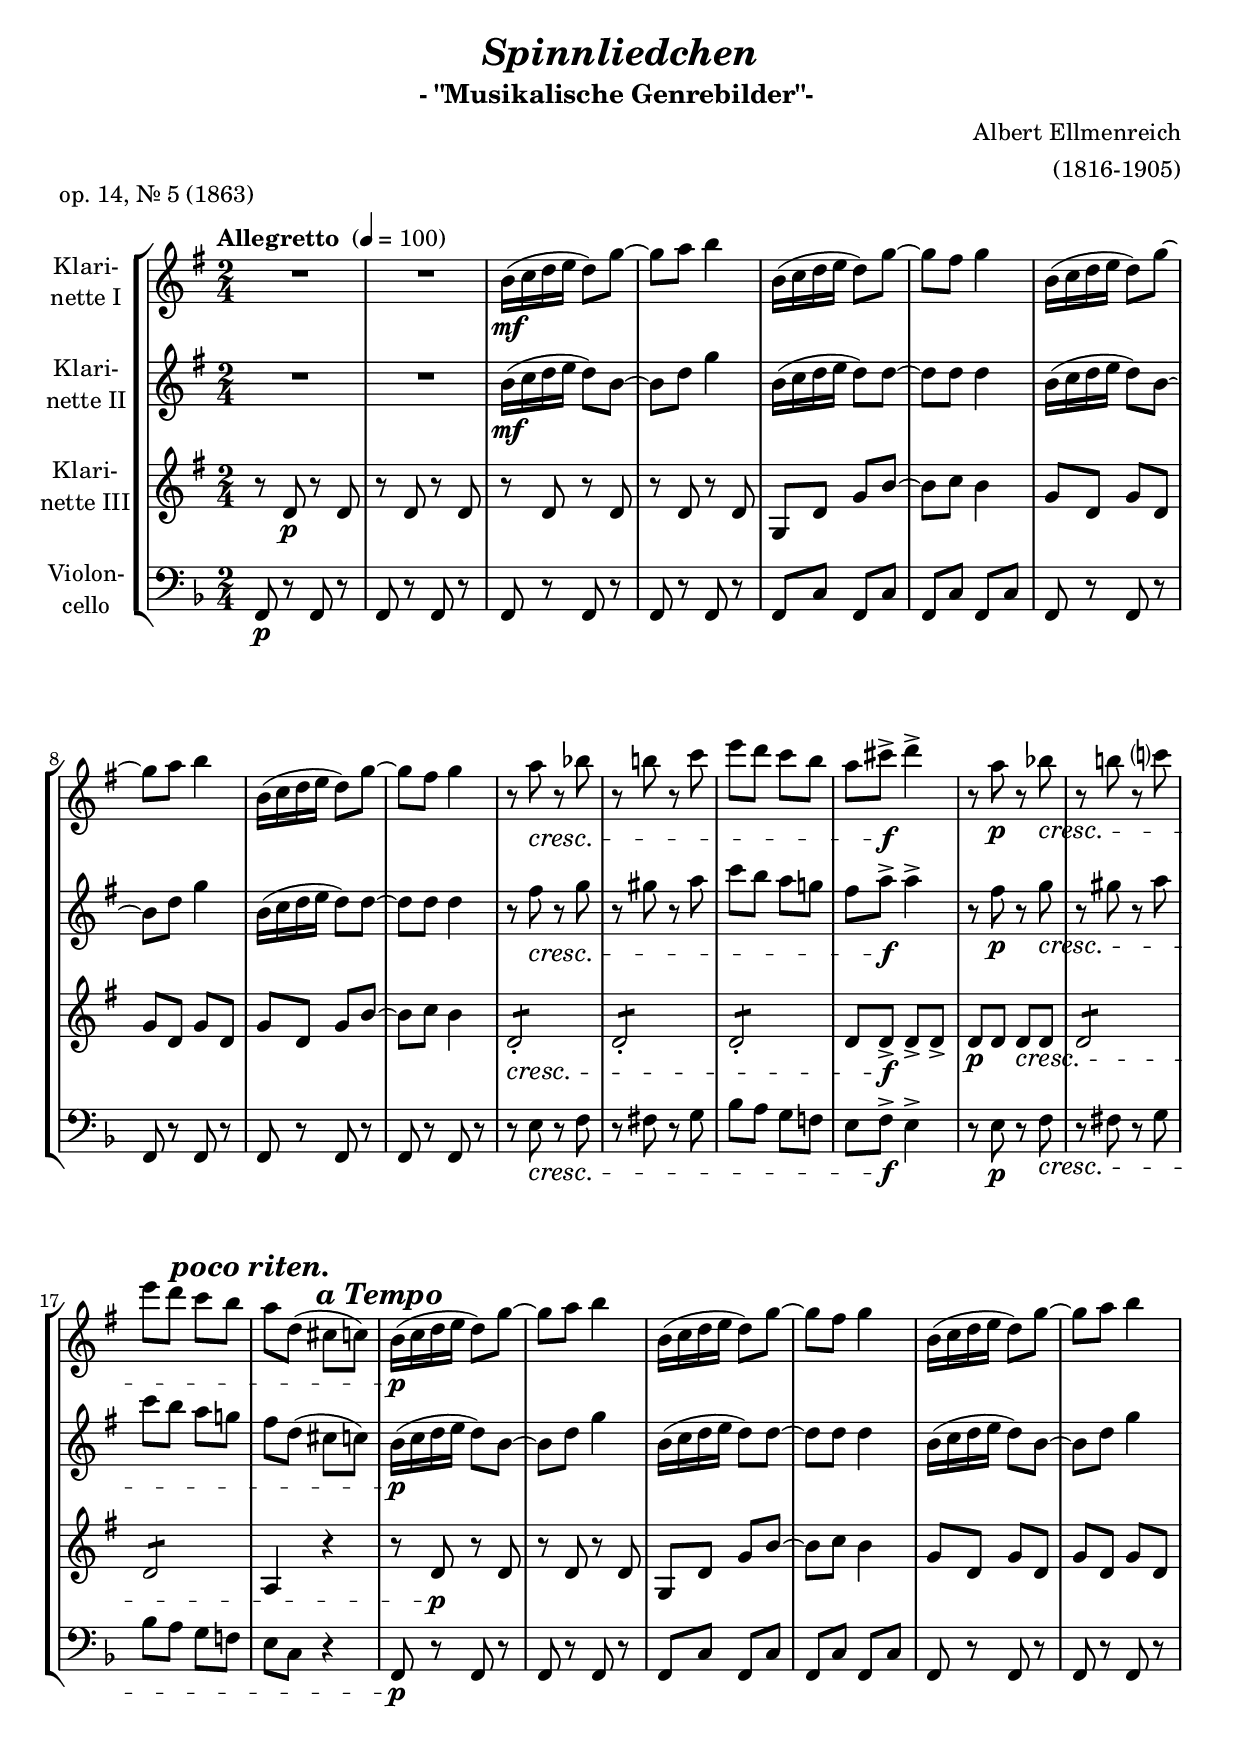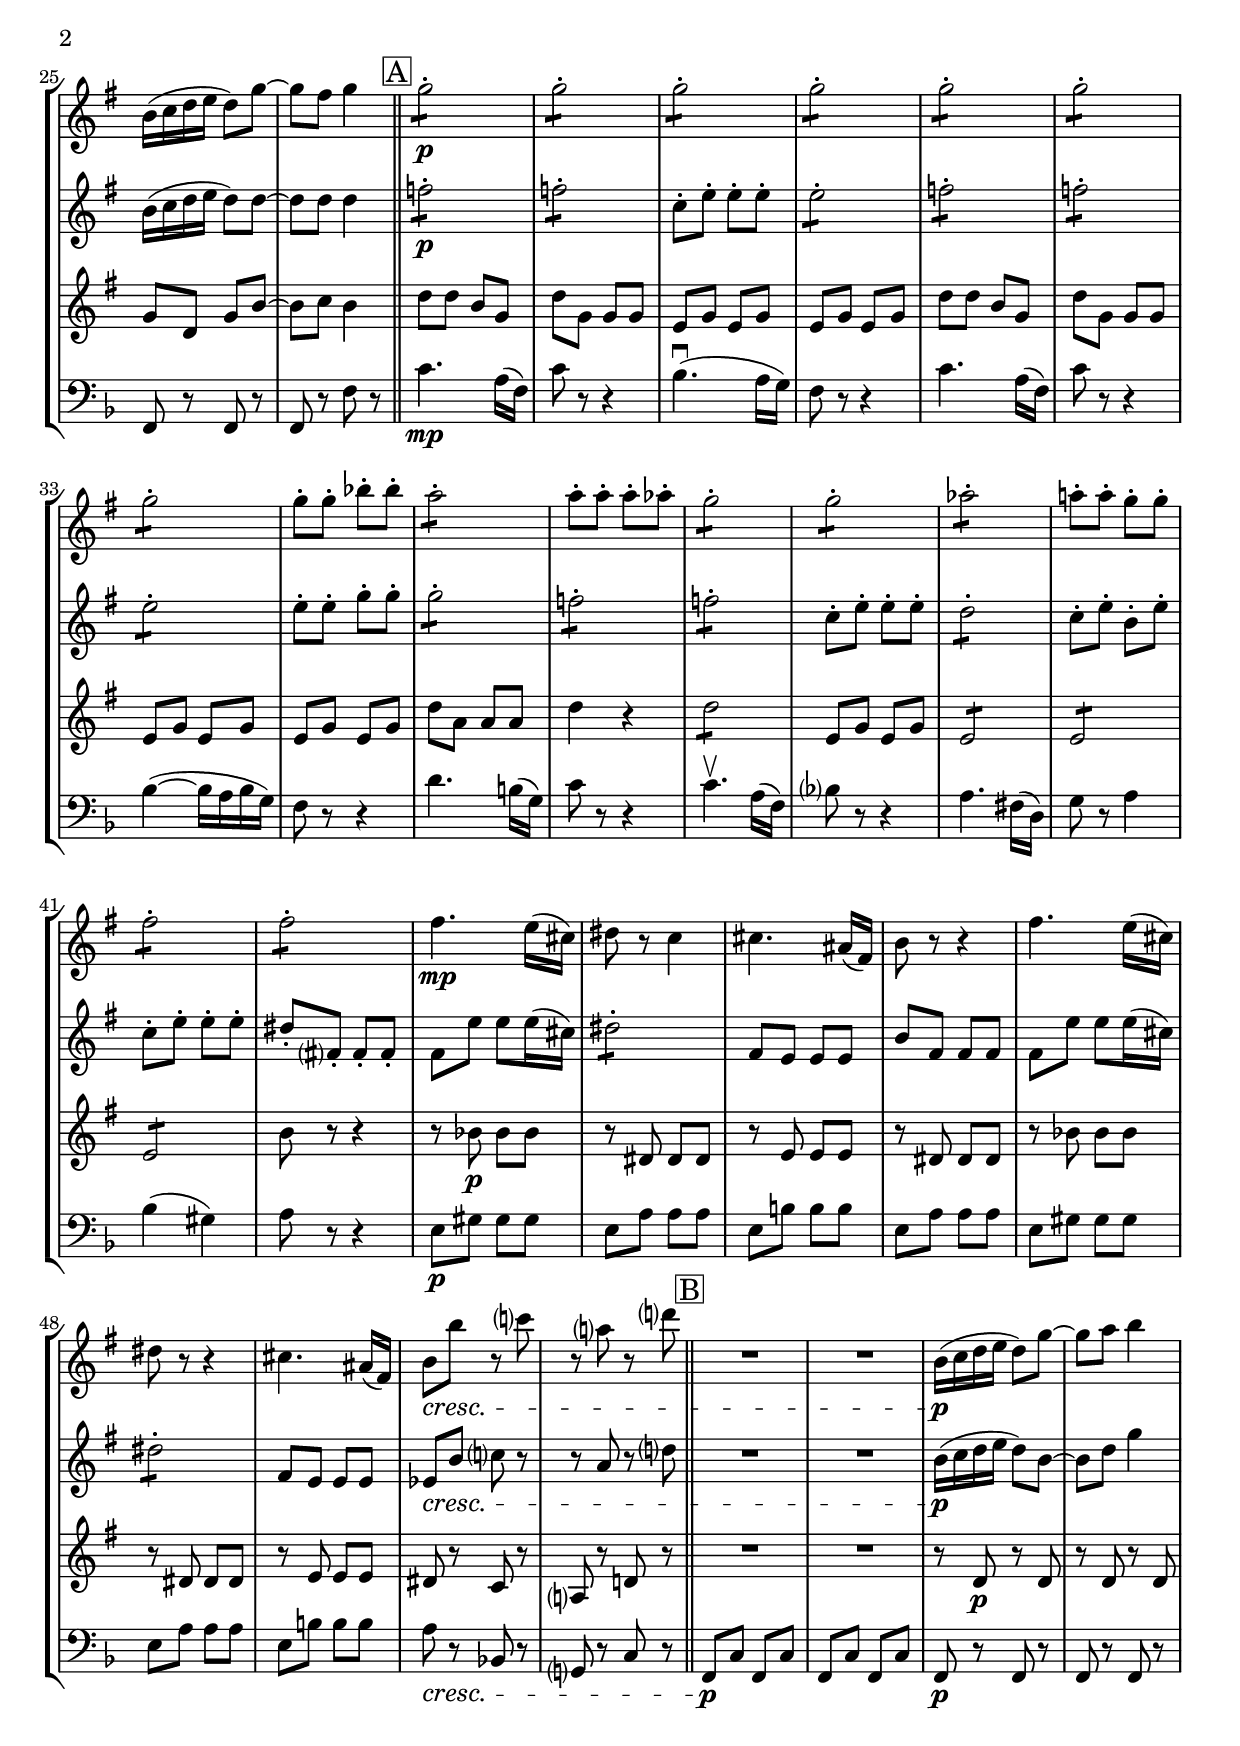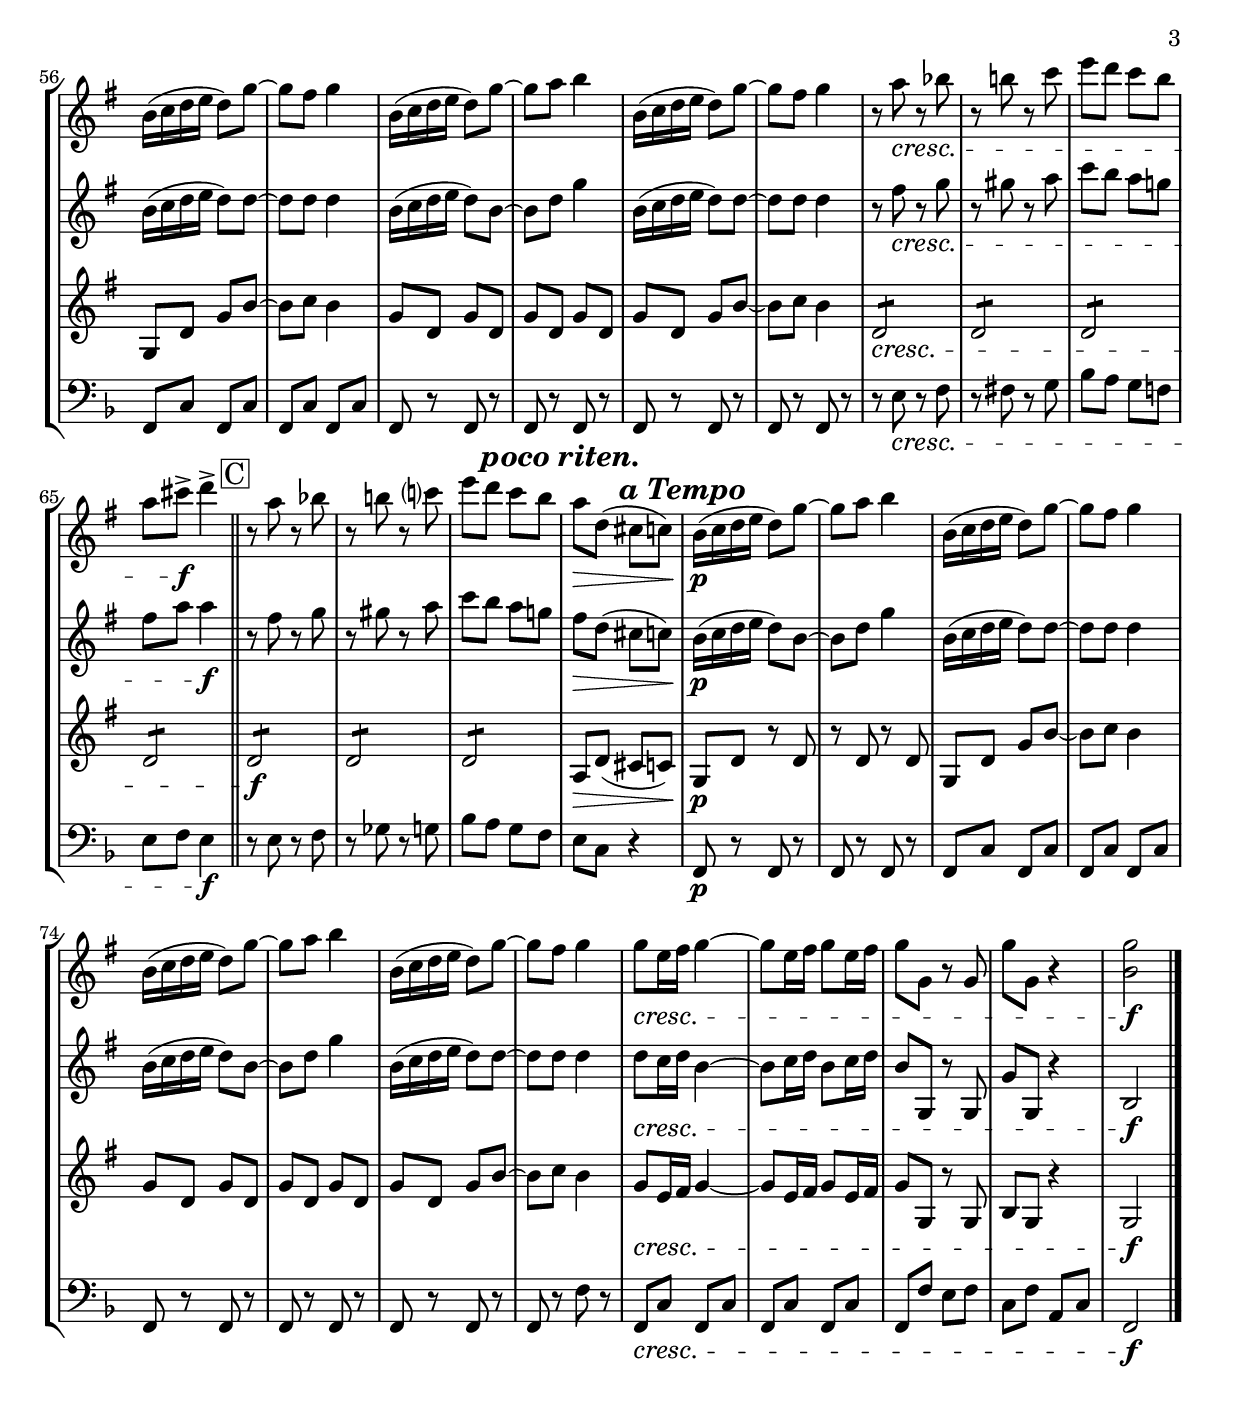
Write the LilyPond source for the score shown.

\version "2.18.2"
\include "deutsch.ly"

#(set-global-staff-size 20.475)

\header {
  title     = \markup \bold \italic "Spinnliedchen"
  subtitle  = "- \"Musikalische Genrebilder\"- "
  composer  = "Albert Ellmenreich"
  arranger  = "(1816-1905)"
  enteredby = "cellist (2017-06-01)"
  piece     = "op. 14, Nr. 5 (1863)"
}

voiceconsts = {
  \key g \major
  \time 2/4
  \clef "treble"
%  \numericTimeSignature
  \compressFullBarRests
  % Set default beaming for all staves
%  \set Timing.beamExceptions = #'()
%  \set Timing.baseMoment     = #(ly:make-moment 1 4)
%  \set Timing.beatStructure  = #'(1 1 1 1)
  \tempo "Allegretto " 4=100
}

mikl = "clarinet"
miba = "cello"
%mist = "string ensemble 1"
%miba = "bassoon"
%miba = "harpsichord"
milo = "drawbar organ"

boxa = { \bar "||" \mark \markup \box "A" }
boxb = { \bar "||" \mark \markup \box "B" }
boxc = { \bar "||" \mark \markup \box "C" }

atem = \mark \markup \bold \italic "a Tempo"
pori = \mark \markup \bold \italic "poco riten."

va = \relative c'' {
  \voiceconsts

  R2*2
  h16(\mf c d e d8) g~
  g a h4
  h,16( c d e d8) g~
  g fis g4
  h,16( c d e d8) g~
  g a h4
  
  h,16( c d e d8) g~  
  g fis g4
  r8 a\cresc r b
  r h! r c
  e d c h
  a cis->\f d4->
  r8 a\p r b\cresc
  r h! r c?
  e d c h \pori

  a d,( cis c) \atem
  h16(\p c d e d8) g~
  g a h4
  h,16( c d e d8) g~
  g fis g4
  h,16( c d e d8) g~
  g a h4
  h,16( c d e d8) g~

  g fis g4 \boxa
  \repeat tremolo 4 g8-.\p
  \repeat tremolo 4 g-.
  \repeat tremolo 4 g-.
  \repeat tremolo 4 g-.
  \repeat tremolo 4 g-.
  \repeat tremolo 4 g-.
  \repeat tremolo 4 g-.
  g-. g-. b-. b-.
  \repeat tremolo 4 a-.

  a-. a-. a-. as-.
  \repeat tremolo 4 g-.
  \repeat tremolo 4 g-.
  \repeat tremolo 4 as-.
  a!-. a-. g-. g-.
  \repeat tremolo 4 fis-.
  \repeat tremolo 4 fis-.

  fis4.\mp e16( cis)
  dis8 r c4
  cis4. ais16( fis)
  h8 r r4
  fis'4. e16( cis)
  dis8 r r4
  cis4. ais16( fis)
  h8\cresc h' r c?
  r a? r d? \boxb

  R2*2
  h,16(\p c d e d8) g~
  g a h4
  h,16( c d e d8) g~
  g fis g4
  h,16( c d e d8) g~
  g a h4
  
  h,16( c d e d8) g~  
  g fis g4
  r8 a\cresc r b
  r h! r c
  e d c h
  a cis->\f d4-> \boxc
  r8 a r b
  r h! r c?

  e d c h \pori
  a\> d,( cis c) \atem
  h16(\!\p c d e d8) g~
  g a h4
  h,16( c d e d8) g~
  g fis g4
  h,16( c d e d8) g~

  g a h4
  h,16( c d e d8) g~
  g fis g4
  g8\cresc e16 fis g4~
  g8 e16 fis g8 e16 fis
  g8 g, r g
  g' g, r4
  <h g'>2\f \bar "|."
}

\include "v2.ily"
vc = \relative c' {
  \voiceconsts

  r8 d\p r d
  r d r d
  r d r d
  r d r d
  g, d' g h~
  h c h4
  g8 d g d
  g d g d
  
  g d g h~
  h c h4
  \repeat tremolo 4 d,8-.\cresc
  \repeat tremolo 4 d-.
  \repeat tremolo 4 d-.
  d d->\f d-> d->
  d\p d d\cresc d
  \repeat tremolo 4 d
  
  \repeat tremolo 4 d \pori
  a4 r \atem
  r8 d\p r d
  r d r d
  g, d' g h~
  h c h4
  g8 d g d
  g d g d

  g d g h~
  h c h4 \boxa
  d8 d h g
  d' g, g g
  e g e g
  e g e g
  d' d h g
  d' g, g g
  e g e g
  e g e g

  d' a a a
  d4 r
  \repeat tremolo 4 d8
  e, g e g
  \repeat tremolo 4 e
  \repeat tremolo 4 e
  \repeat tremolo 4 e
  h' r r4
%{
  d4.\mp h16( g)
  d'8 r r4
  c4.( h16 a)
  g8 r r4
  d4. h16( g)
  d'8 r r4
  c(~ c16 h c a)
  g8 r r4
  e''4. cis16( a)

  d8 r r4
  d4. h16( g)
  c?8 r r4
  d4. gis,16( e)
  c'8 r h4
  c( ais)
  h8 r r4
%}
  r8 b\p b b
  r dis, dis dis
  r e e e

  r dis dis dis
  r b' b b
  r dis, dis dis
  r e e e
  dis r c r
  a? r d! r \boxb
  R2*2
  r8 d\p r d
  r d r d

  g, d' g h~
  h c h4
  g8 d g d
  g d g d
  g d g h~
  h c h4
  \repeat tremolo 4 d,8\cresc
  \repeat tremolo 4 d
  \repeat tremolo 4 d
  
  \repeat tremolo 4 d \boxc
  \repeat tremolo 4 d\f
  \repeat tremolo 4 d
  \repeat tremolo 4 d \pori
  a\> d( cis c)
  g\!\p d' r d
  r d r d
  g, d' g h~
  h c h4

  g8 d g d
  g d g d
  g d g h~
  h c h4
  g8\cresc e16 fis g4~
  g8 e16 fis g8 e16 fis
  g8 g, r g
  h g r4
  g2\f \bar "|."
}

vd = \relative c {
  \voiceconsts
  \clef "bass"

  g8\p r g r
  g r g r
  g r g r
  g r g r
  g d' g, d'
  g, d' g, d'
  g, r g r
  g r g r
  g r g r

  g r g r
  r fis'\cresc r g
  r gis r a
  c h a g!
  fis g->\f fis4->
  r8 fis\p r g\cresc
  r gis r a
  c h a g! \pori
  fis d r4 \atem

  g,8\p r g r
  g r g r
  g d' g, d'
  g, d' g, d'
  g, r g r
  g r g r
  g r g r
  g r g' r \boxa
  d'4.\mp h16( g)

  d'8 r r4
  c4.(\downbow h16 a)
  g8 r r4
  d'4. h16( g)
  d'8 r r4
  c4(~ c16 h c a)
  g8 r r4
  e'4. cis16( a)
  d8 r r4
  d4.\upbow h16( g)

  c?8 r r4
  h4. gis16( e)
  a8 r h4
  c( ais)
  h8 r r4
  fis8\p ais ais ais
  fis h h h
  fis cis' cis cis
  fis, h h h

  fis ais ais ais
  fis h h h
  fis cis' cis cis
  h\cresc r c,! r
  a? r d r \boxb
  g,\p d' g, d'
  g, d' g, d'
  g,\p r g r
  g r g r

  g d' g, d'
  g, d' g, d'
  g, r g r
  g r g r
  g r g r
  g r g r
  r fis'\cresc r g
  r gis r a
  c h a g!

  fis g fis4\f \boxc
  r8 fis r g
  r as r a
  c h a g \pori
  fis d r4 \atem
  g,8\p r g r
  g r g r
  g d' g, d'
  g, d' g, d'

  g, r g r
  g r g r
  g r g r
  g r g' r
  g,\cresc d' g, d'
  g, d' g, d'
  g, g' fis g
  d g h, d
  g,2\f \bar "|."
}


music = \new StaffGroup <<
      \new Staff {
	\set Staff.midiInstrument = \mikl
	\set Staff.instrumentName = \markup \center-column { "Klari-" "nette I" }
	\transpose g g { \va }
      }

      \new Staff {
	\set Staff.midiInstrument = \mikl
	\set Staff.instrumentName = \markup \center-column { "Klari-" "nette II" }
	\transpose g g { \vb }
      }

      \new Staff {
	\set Staff.midiInstrument = \mikl
	\set Staff.instrumentName = \markup \center-column { "Klari-" "nette III" }
	\transpose g g { \vc }
      }

      \new Staff {
	\set Staff.midiInstrument = \miba
	\set Staff.instrumentName = \markup \center-column { "Violon-" "cello" }
	\transpose g f { \vd }
      }
>>

\book {
  \score {
    \music
    \layout {}
  }

  \score {
    \unfoldRepeats \music

    \midi {
      \context {
        \Score
      }
    }
  }
}
